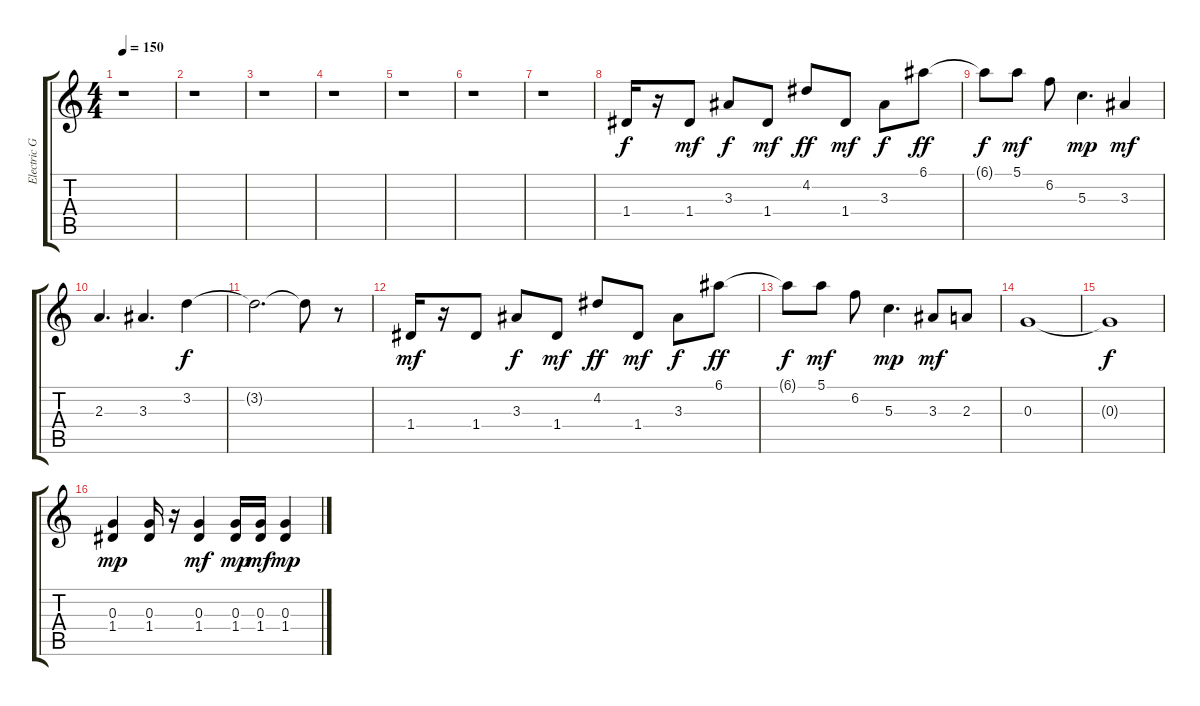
\track ("Electric G" "Electric G") {instrument overdrivenguitar}
\staff {score tabs}
\tuning (E4 B3 G3 D3 A2 E2) {hide}
\ts (4 4)
\tempo 150
\clef g2
\ks c
r.1{dy mp} |
r.1 |
r.1 |
r.1 |
r.1 |
r.1 |
r.1 |
1.4.16{dy f volume 12} r.16 1.4.8{dy mf} 3.3.8{dy f} 1.4.8{dy mf} 4.2.8{dy ff} 1.4.8{dy mf} 3.3.8{dy f} 6.1.8{dy ff} |
6.1{t}.8{dy f} 5.1.8{dy mf} 6.2.8 5.3.4{d dy mp} 3.3.4{dy mf} |
2.3.4{d} 3.3.4{d} 3.2.4{dy f} |
3.2{t}.2{d} 3.2{t}.8 r.8 |
1.4.16{dy mf} r.16 1.4.8 3.3.8{dy f} 1.4.8{dy mf} 4.2.8{dy ff} 1.4.8{dy mf} 3.3.8{dy f} 6.1.8{dy ff} |
6.1{t}.8{dy f} 5.1.8{dy mf} 6.2.8 5.3.4{d dy mp} 3.3.8{dy mf} 2.3.8 |
0.3.1{volume 11} |
0.3{t}.1{dy f} |
(0.3 1.4).4{dy mp volume 11} (0.3 1.4).16 r.16 (0.3 1.4).4{dy mf} (0.3 1.4).16{dy mp} (0.3 1.4).16{dy mf} (0.3 1.4).4{dy mp}
